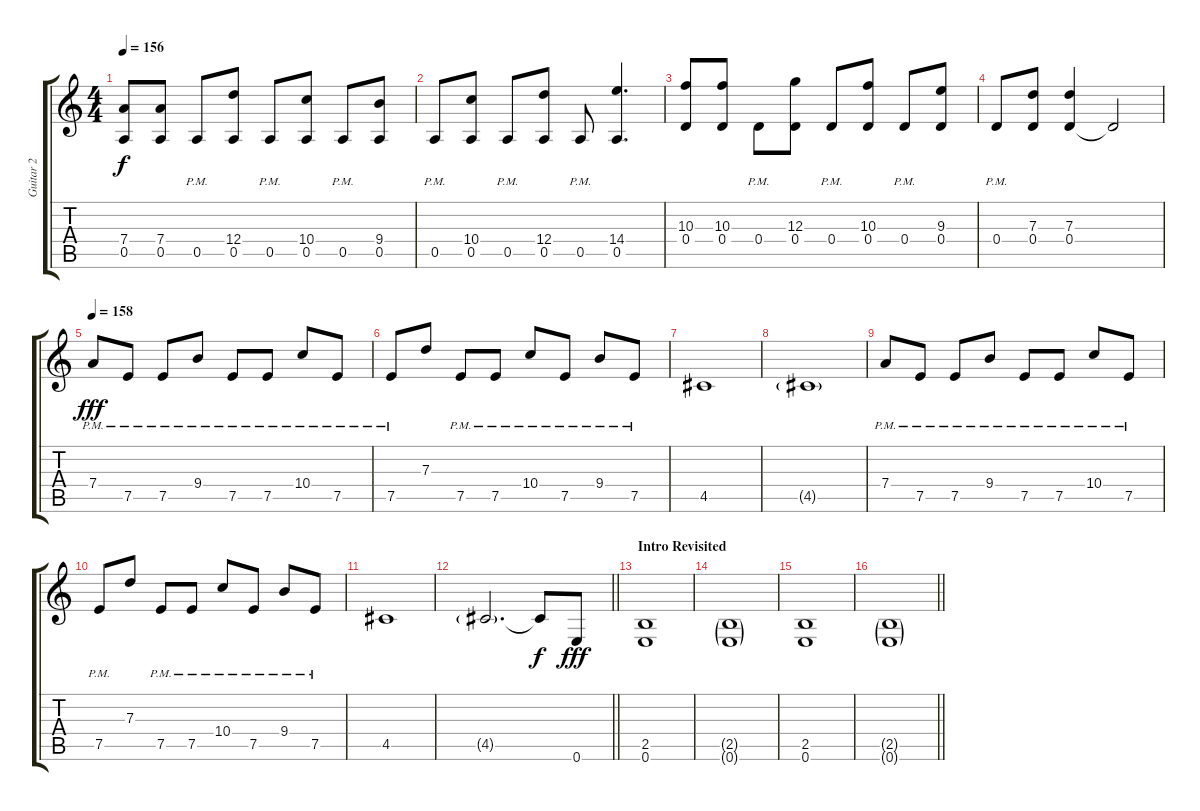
\track ("Guitar 2" "Guitar 2") {instrument distortionguitar}
\staff {score tabs}
\tuning (E4 B3 G3 D3 A2 E2) {hide}
\ts (4 4)
\tempo 156
\clef g2
\ks c
(7.4 0.5).8{dy f} (7.4 0.5).8 0.5{pm}.8 (12.4 0.5).8 0.5{pm}.8 (10.4 0.5).8 0.5{pm}.8 (9.4 0.5).8 |
0.5{pm}.8 (10.4 0.5).8 0.5{pm}.8 (12.4 0.5).8 0.5{pm}.8 (14.4 0.5).4{d} |
(10.3 0.4).8 (10.3 0.4).8 0.4{pm}.8 (12.3 0.4).8 0.4{pm}.8 (10.3 0.4).8 0.4{pm}.8 (9.3 0.4).8 |
0.4{pm}.8 (7.3 0.4).8 (7.3 0.4).4 0.4{t}.2 |
\tempo 158
7.4{pm}.8{dy fff} 7.5{pm}.8 7.5{pm}.8 9.4{pm}.8 7.5{pm}.8 7.5{pm}.8 10.4{pm}.8 7.5{pm}.8 |
7.5{pm}.8 7.3.8 7.5{pm}.8 7.5{pm}.8 10.4{pm}.8 7.5{pm}.8 9.4{pm}.8 7.5{pm}.8 |
4.5.1 |
4.5{g}.1 |
7.4{pm}.8 7.5{pm}.8 7.5{pm}.8 9.4{pm}.8 7.5{pm}.8 7.5{pm}.8 10.4{pm}.8 7.5{pm}.8 |
7.5{pm}.8 7.3.8 7.5{pm}.8 7.5{pm}.8 10.4{pm}.8 7.5{pm}.8 9.4{pm}.8 7.5{pm}.8 |
4.5.1 |
\barLineRight lightlight
4.5{g}.2{d} 4.5{t}.8{dy f} 0.6.8{dy fff} |
\section ("" "Intro Revisited")
(2.5 0.6).1 |
(2.5{g} 0.6{g}).1 |
(2.5 0.6).1 |
\barLineRight lightlight
(2.5{g} 0.6{g}).1
